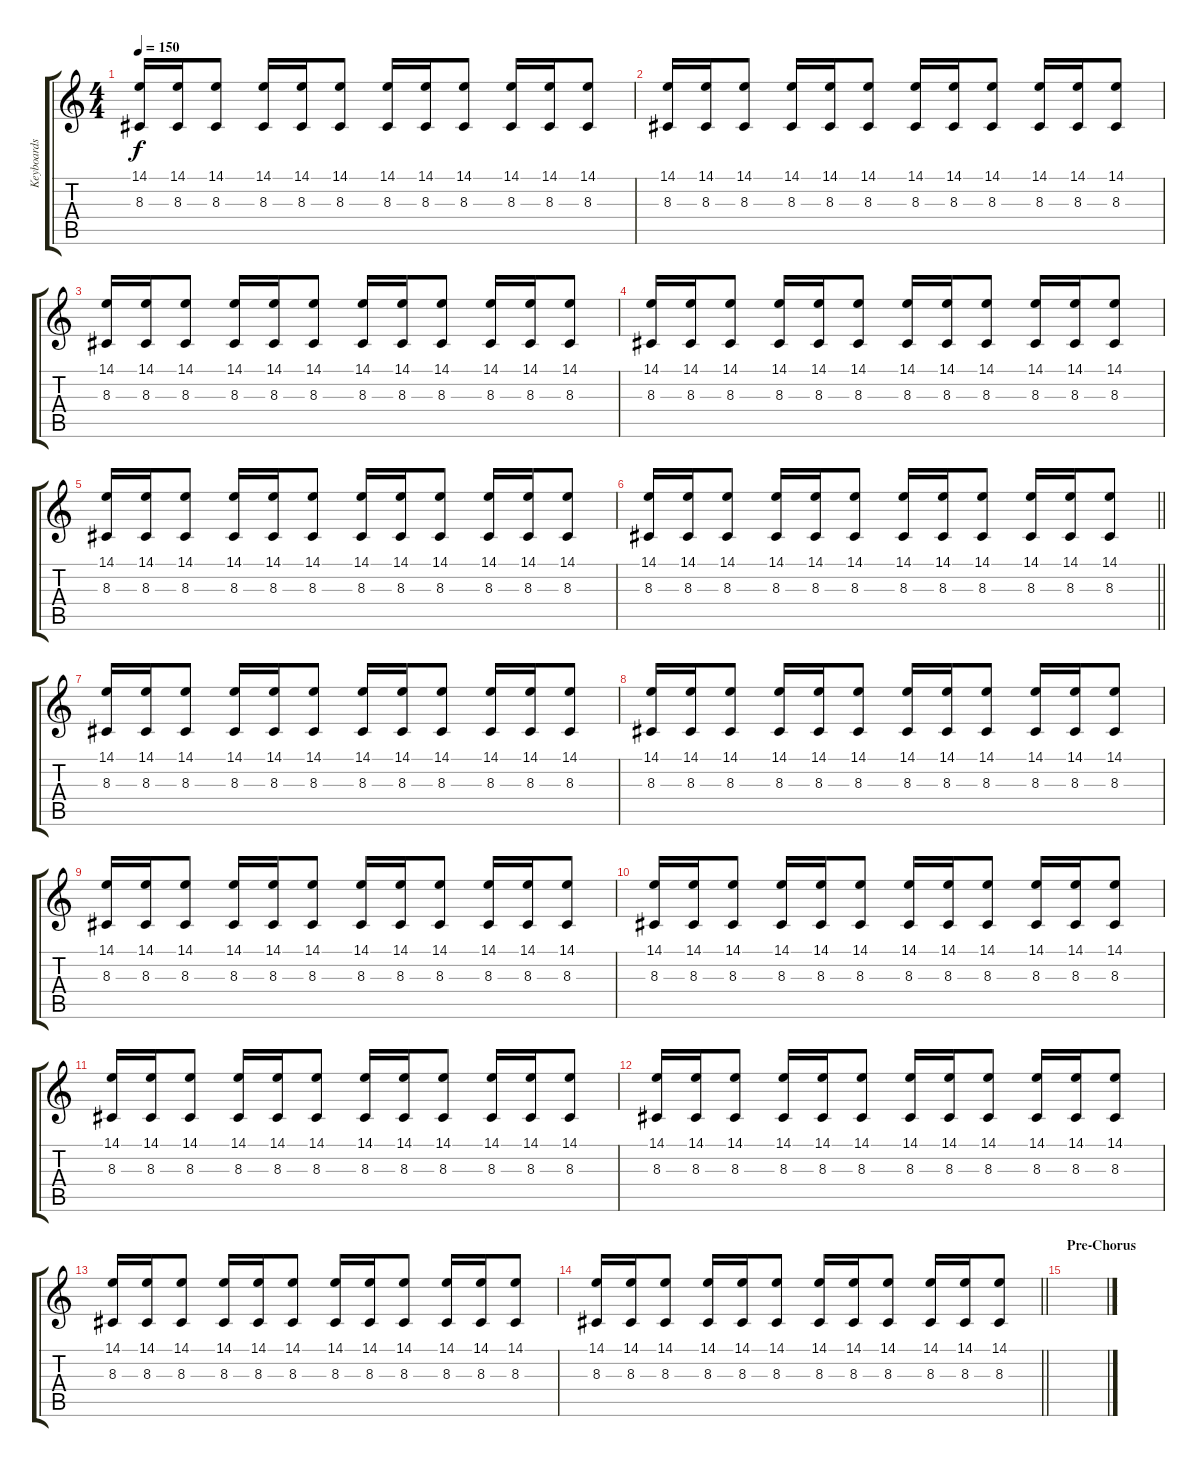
\track ("Keyboards I" "Keyboards ") {instrument lead8bassandlead}
\staff {score tabs}
\tuning (D4 A3 F3 C3 G2 D2) {hide}
\ts (4 4)
\tempo 150
\clef g2
\ks c
(14.1 8.3).16{dy f} (14.1 8.3).16 (14.1 8.3).8 (14.1 8.3).16 (14.1 8.3).16 (14.1 8.3).8 (14.1 8.3).16 (14.1 8.3).16 (14.1 8.3).8 (14.1 8.3).16 (14.1 8.3).16 (14.1 8.3).8 |
(14.1 8.3).16 (14.1 8.3).16 (14.1 8.3).8 (14.1 8.3).16 (14.1 8.3).16 (14.1 8.3).8 (14.1 8.3).16 (14.1 8.3).16 (14.1 8.3).8 (14.1 8.3).16 (14.1 8.3).16 (14.1 8.3).8 |
(14.1 8.3).16 (14.1 8.3).16 (14.1 8.3).8 (14.1 8.3).16 (14.1 8.3).16 (14.1 8.3).8 (14.1 8.3).16 (14.1 8.3).16 (14.1 8.3).8 (14.1 8.3).16 (14.1 8.3).16 (14.1 8.3).8 |
(14.1 8.3).16 (14.1 8.3).16 (14.1 8.3).8 (14.1 8.3).16 (14.1 8.3).16 (14.1 8.3).8 (14.1 8.3).16 (14.1 8.3).16 (14.1 8.3).8 (14.1 8.3).16 (14.1 8.3).16 (14.1 8.3).8 |
(14.1 8.3).16 (14.1 8.3).16 (14.1 8.3).8 (14.1 8.3).16 (14.1 8.3).16 (14.1 8.3).8 (14.1 8.3).16 (14.1 8.3).16 (14.1 8.3).8 (14.1 8.3).16 (14.1 8.3).16 (14.1 8.3).8 |
\barLineRight lightlight
(14.1 8.3).16 (14.1 8.3).16 (14.1 8.3).8 (14.1 8.3).16 (14.1 8.3).16 (14.1 8.3).8 (14.1 8.3).16 (14.1 8.3).16 (14.1 8.3).8 (14.1 8.3).16 (14.1 8.3).16 (14.1 8.3).8 |
\section ("" "")
(14.1 8.3).16 (14.1 8.3).16 (14.1 8.3).8 (14.1 8.3).16 (14.1 8.3).16 (14.1 8.3).8 (14.1 8.3).16 (14.1 8.3).16 (14.1 8.3).8 (14.1 8.3).16 (14.1 8.3).16 (14.1 8.3).8 |
(14.1 8.3).16 (14.1 8.3).16 (14.1 8.3).8 (14.1 8.3).16 (14.1 8.3).16 (14.1 8.3).8 (14.1 8.3).16 (14.1 8.3).16 (14.1 8.3).8 (14.1 8.3).16 (14.1 8.3).16 (14.1 8.3).8 |
(14.1 8.3).16 (14.1 8.3).16 (14.1 8.3).8 (14.1 8.3).16 (14.1 8.3).16 (14.1 8.3).8 (14.1 8.3).16 (14.1 8.3).16 (14.1 8.3).8 (14.1 8.3).16 (14.1 8.3).16 (14.1 8.3).8 |
(14.1 8.3).16 (14.1 8.3).16 (14.1 8.3).8 (14.1 8.3).16 (14.1 8.3).16 (14.1 8.3).8 (14.1 8.3).16 (14.1 8.3).16 (14.1 8.3).8 (14.1 8.3).16 (14.1 8.3).16 (14.1 8.3).8 |
(14.1 8.3).16 (14.1 8.3).16 (14.1 8.3).8 (14.1 8.3).16 (14.1 8.3).16 (14.1 8.3).8 (14.1 8.3).16 (14.1 8.3).16 (14.1 8.3).8 (14.1 8.3).16 (14.1 8.3).16 (14.1 8.3).8 |
(14.1 8.3).16 (14.1 8.3).16 (14.1 8.3).8 (14.1 8.3).16 (14.1 8.3).16 (14.1 8.3).8 (14.1 8.3).16 (14.1 8.3).16 (14.1 8.3).8 (14.1 8.3).16 (14.1 8.3).16 (14.1 8.3).8 |
(14.1 8.3).16 (14.1 8.3).16 (14.1 8.3).8 (14.1 8.3).16 (14.1 8.3).16 (14.1 8.3).8 (14.1 8.3).16 (14.1 8.3).16 (14.1 8.3).8 (14.1 8.3).16 (14.1 8.3).16 (14.1 8.3).8 |
\barLineRight lightlight
(14.1 8.3).16 (14.1 8.3).16 (14.1 8.3).8 (14.1 8.3).16 (14.1 8.3).16 (14.1 8.3).8 (14.1 8.3).16 (14.1 8.3).16 (14.1 8.3).8 (14.1 8.3).16 (14.1 8.3).16 (14.1 8.3).8 |
\section ("" "Pre-Chorus")
